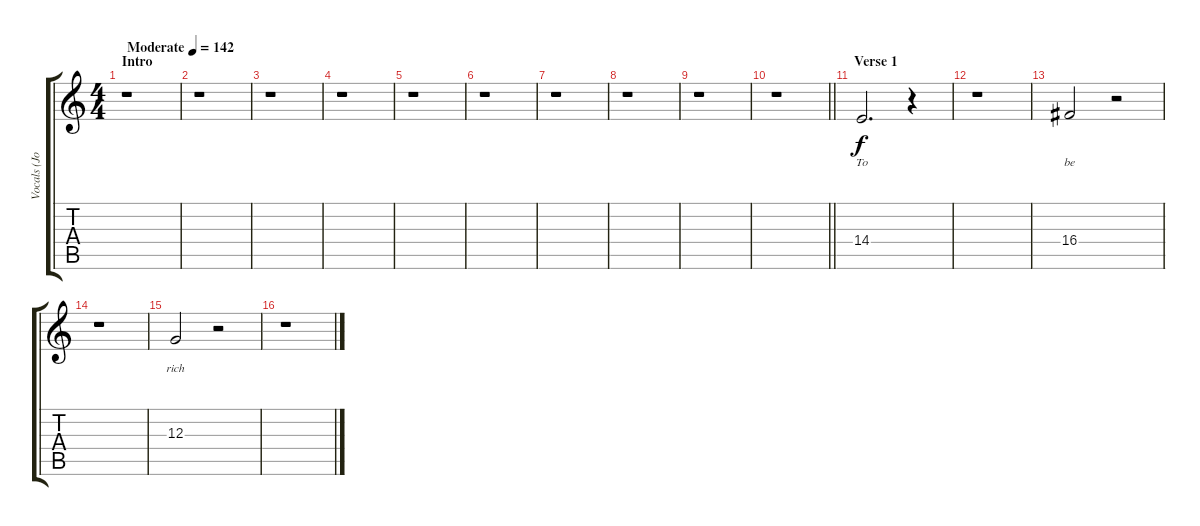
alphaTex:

\track ("Vocals (Johanna Kurkela)" "Vocals (Jo") {instrument violin}
\staff {score tabs}
\tuning (E4 B3 G3 D3 A2 E2) {hide}
\ts (4 4)
\section ("" "Intro")
\tempo (142 "Moderate")
\clef g2
\ks c
r.1{dy f instrument violin} |
r.1 |
r.1 |
r.1 |
r.1 |
r.1 |
r.1 |
r.1 |
r.1 |
\barLineRight lightlight
r.1 |
\section ("" "Verse 1")
14.4.2{d lyrics (0 "To") lyrics (1 "") lyrics (2 "") lyrics (3 "") lyrics (4 "")} r.4 |
r.1 |
16.4.2{lyrics (0 "be") lyrics (1 "") lyrics (2 "") lyrics (3 "") lyrics (4 "")} r.2 |
r.1 |
12.3.2{lyrics (0 "rich") lyrics (1 "") lyrics (2 "") lyrics (3 "") lyrics (4 "")} r.2 |
r.1
